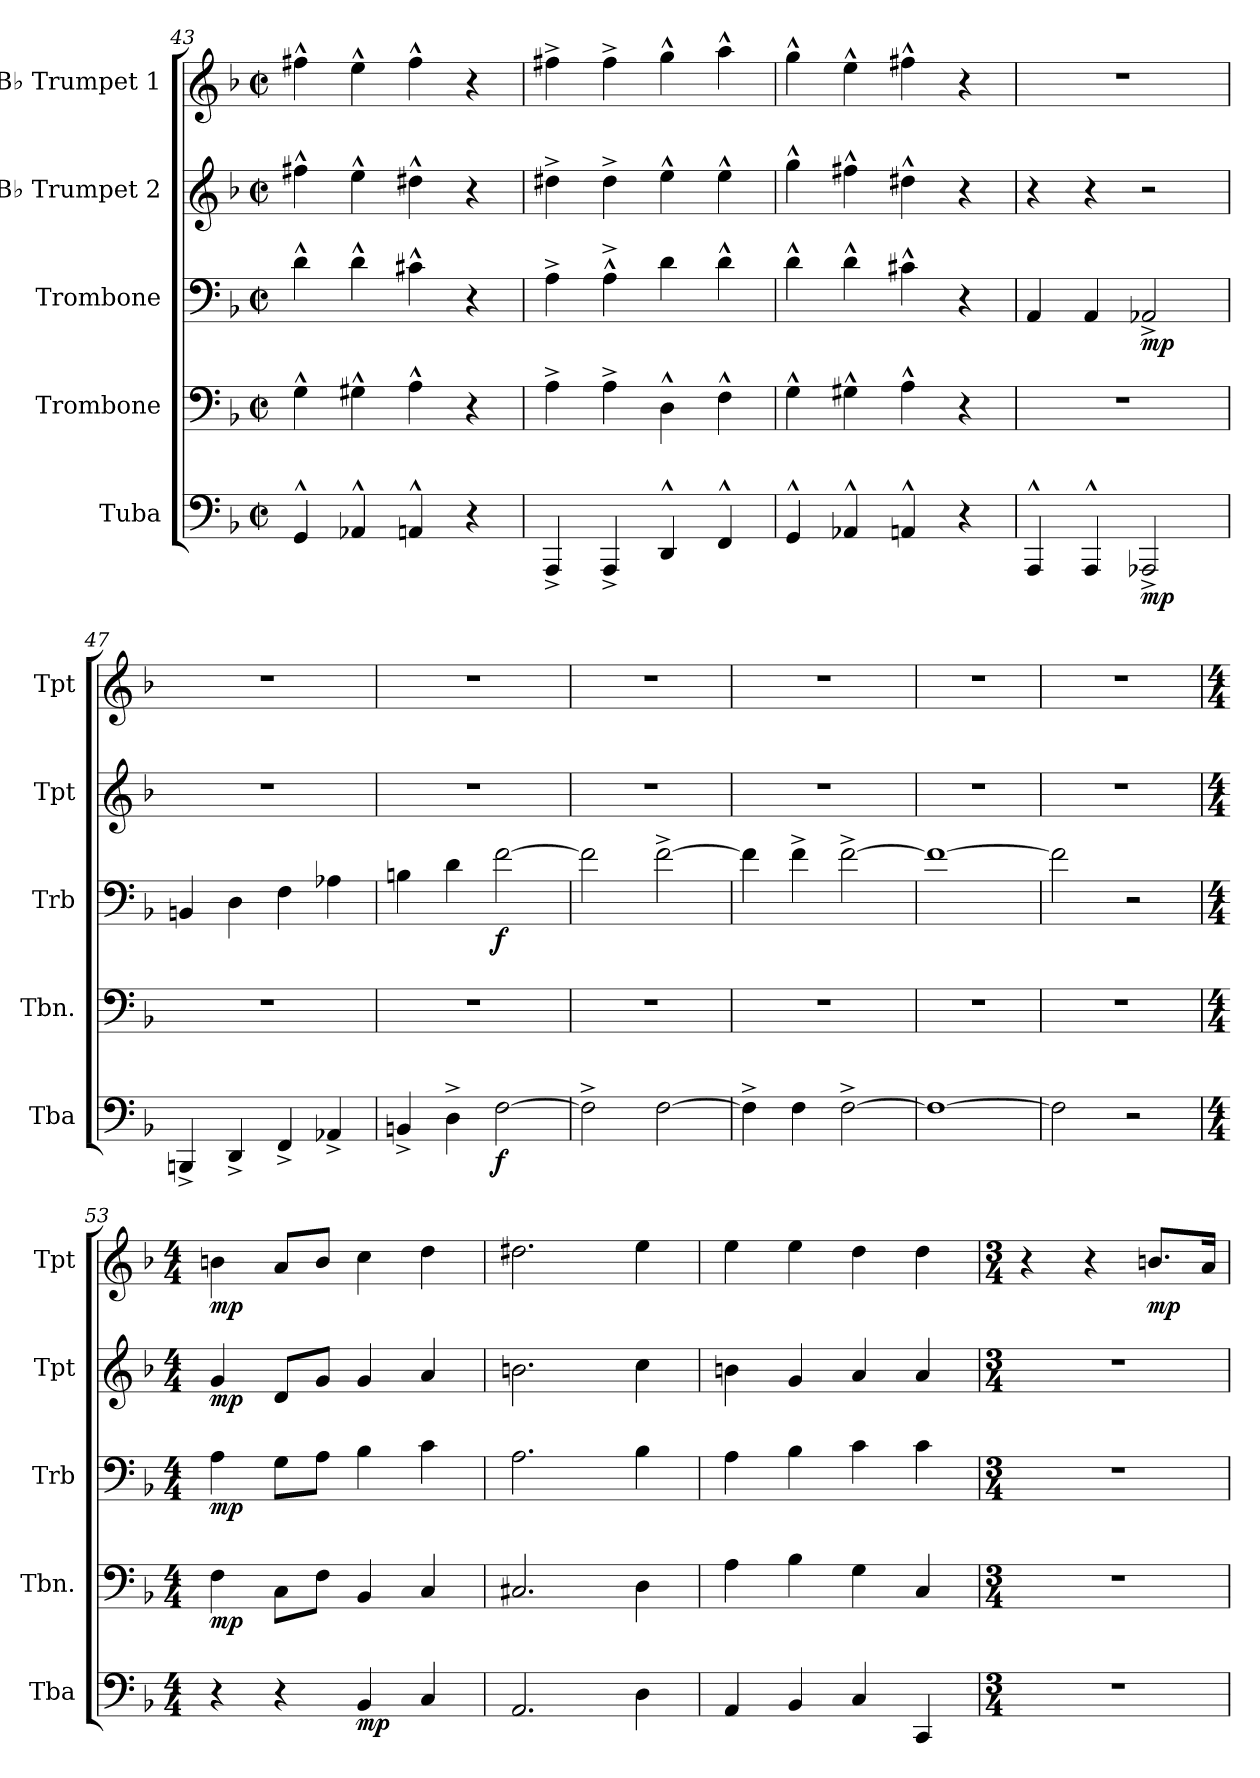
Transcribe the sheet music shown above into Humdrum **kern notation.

**kern	**dynam	**kern	**dynam	**kern	**dynam	**kern	**dynam	**kern	**dynam
*part5	*part5	*part4	*part4	*part3	*part3	*part2	*part2	*part1	*part1
*staff5	*staff5	*staff4	*staff4	*staff3	*staff3	*staff2	*staff2	*staff1	*staff1
*I"Tuba	*	*I"Trombone	*	*I"Trombone	*	*I"B♭ Trumpet 2	*	*I"B♭ Trumpet 1	*
*I'Tba	*	*I'Tbn.	*	*I'Trb	*	*I'Tpt	*	*I'Tpt	*
*clefF4	*	*clefF4	*	*clefF4	*	*clefG2	*	*clefG2	*
*	*	*	*	*	*	*ITrd1c2	*	*ITrd1c2	*
*k[b-]	*	*k[b-]	*	*k[b-]	*	*k[b-e-a-]	*	*k[b-e-a-]	*
*M2/2	*	*M2/2	*	*M2/2	*	*M2/2	*	*M2/2	*
*met(c|)	*	*met(c|)	*	*met(c|)	*	*met(c|)	*	*met(c|)	*
=43	=43	=43	=43	=43	=43	=43	=43	=43	=43
4GG^^/	.	4G^^\	.	4d^^\	.	4een^^\	.	4een^^\	.
4AA-X^^/	.	4G#X^^\	.	4d^^\	.	4dd^^\	.	4dd^^\	.
4AAn^^/	.	4A^^\	.	4c#X^^\	.	4cc#X^^\	.	4ee^^\	.
4r	.	4r	.	4r	.	4r	.	4r	.
=44	=44	=44	=44	=44	=44	=44	=44	=44	=44
4AAA^/	.	4A^\	.	4A^\	.	4cc#X^\	.	4een^\	.
4AAA^/	.	4A^\	.	4A^^^\	.	4cc#^\	.	4ee^\	.
4DD^^/	.	4D^^\	.	4d\	.	4dd^^\	.	4ff^^\	.
4FF^^/	.	4F^^\	.	4d^^\	.	4dd^^\	.	4gg^^\	.
=45	=45	=45	=45	=45	=45	=45	=45	=45	=45
4GG^^/	.	4G^^\	.	4d^^\	.	4ff^^\	.	4ff^^\	.
4AA-X^^/	.	4G#X^^\	.	4d^^\	.	4een^^\	.	4dd^^\	.
4AAn^^/	.	4A^^\	.	4c#X^^\	.	4cc#X^^\	.	4een^^\	.
4r	.	4r	.	4r	.	4r	.	4r	.
=46	=46	=46	=46	=46	=46	=46	=46	=46	=46
4AAA^^/	.	1r	.	4AA/	.	4r	.	1r	.
4AAA^^/	.	.	.	4AA/	.	4r	.	.	.
!	!LO:DY:b	!	!	!	!LO:DY:b	!	!	!	!
2AAA-X^/	mp	.	.	2AA-X^/	mp	2r	.	.	.
=47	=47	=47	=47	=47	=47	=47	=47	=47	=47
4BBBn^/	.	1r	.	4BBn/	.	1r	.	1r	.
4DD^/	.	.	.	4D\	.	.	.	.	.
4FF^/	.	.	.	4F\	.	.	.	.	.
4AA-X^/	.	.	.	4A-X\	.	.	.	.	.
=48	=48	=48	=48	=48	=48	=48	=48	=48	=48
4BBn^/	.	1r	.	4Bn\	.	1r	.	1r	.
4D^\	.	.	.	4d\	.	.	.	.	.
!	!LO:DY:b	!	!	!	!LO:DY:b	!	!	!	!
[2F\	f	.	.	[2f\	f	.	.	.	.
!!LO:LB:g=z
=49	=49	=49	=49	=49	=49	=49	=49	=49	=49
2F^\]	.	1r	.	2f\]	.	1r	.	1r	.
[2F\	.	.	.	[2f^\	.	.	.	.	.
=50	=50	=50	=50	=50	=50	=50	=50	=50	=50
4F^\]	.	1r	.	4f\]	.	1r	.	1r	.
4F\	.	.	.	4f^\	.	.	.	.	.
[2F^\	.	.	.	[2f^\	.	.	.	.	.
=51	=51	=51	=51	=51	=51	=51	=51	=51	=51
1F_	.	1r	.	1f_	.	1r	.	1r	.
=52	=52	=52	=52	=52	=52	=52	=52	=52	=52
2F\]	.	1r	.	2f\]	.	1r	.	1r	.
2r	.	.	.	2r	.	.	.	.	.
=53	=53	=53	=53	=53	=53	=53	=53	=53	=53
*M4/4	*	*M4/4	*	*M4/4	*	*M4/4	*	*M4/4	*
*	*	*	*	*	*	*	*	*MM80	*
!	!	!	!LO:DY:b	!	!LO:DY:b	!	!LO:DY:b	!	!LO:DY:b
4r	.	4F\	mp	4A\	mp	4f/	mp	4an\	mp
4r	.	8C\L	.	8G\L	.	8c/L	.	8g/L	.
.	.	8F\J	.	8A\J	.	8f/J	.	8a/J	.
!	!LO:DY:b	!	!	!	!	!	!	!	!
4BB-/	mp	4BB-/	.	4B-\	.	4f/	.	4b-\	.
4C/	.	4C/	.	4c\	.	4g/	.	4cc\	.
=54	=54	=54	=54	=54	=54	=54	=54	=54	=54
2.AA/	.	2.C#X/	.	2.A\	.	2.an\	.	2.cc#X\	.
4D\	.	4D\	.	4B-\	.	4b-\	.	4dd\	.
=55	=55	=55	=55	=55	=55	=55	=55	=55	=55
4AA/	.	4A\	.	4A\	.	4an\	.	4dd\	.
4BB-/	.	4B-\	.	4B-\	.	4f/	.	4dd\	.
4C/	.	4G\	.	4c\	.	4g/	.	4cc\	.
4CC/	.	4C/	.	4c\	.	4g/	.	4cc\	.
=56	=56	=56	=56	=56	=56	=56	=56	=56	=56
*M3/4	*	*M3/4	*	*M3/4	*	*M3/4	*	*M3/4	*
2.r	.	2.r	.	2.r	.	2.r	.	4r	.
.	.	.	.	.	.	.	.	4r	.
!	!	!	!	!	!	!	!	!	!LO:DY:b
.	.	.	.	.	.	.	.	8.an/L	mp
.	.	.	.	.	.	.	.	16g/Jk	.
=	=	=	=	=	=	=	=	=	=
*-	*-	*-	*-	*-	*-	*-	*-	*-	*-
